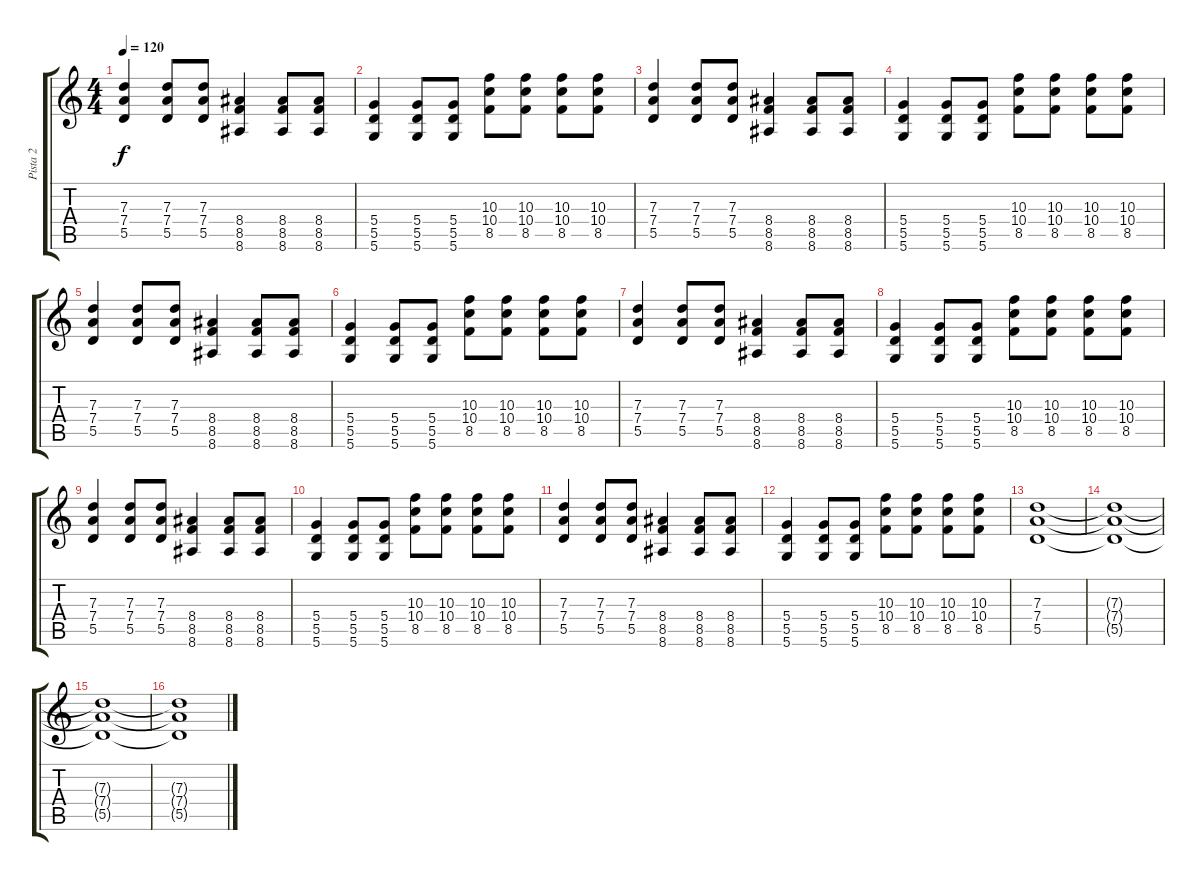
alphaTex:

\track ("Pista 2" "Pista 2") {instrument electricguitarclean}
\staff {score tabs}
\tuning (E4 B3 G3 D3 A2 D2) {hide}
\ts (4 4)
\tempo 120
\clef g2
\ks c
(7.3 7.4 5.5).4{dy f} (7.3 7.4 5.5).8 (7.3 7.4 5.5).8 (8.4 8.5 8.6).4 (8.4 8.5 8.6).8 (8.4 8.5 8.6).8 |
(5.4 5.5 5.6).4 (5.4 5.5 5.6).8 (5.4 5.5 5.6).8 (10.3 10.4 8.5).8 (10.3 10.4 8.5).8 (10.3 10.4 8.5).8 (10.3 10.4 8.5).8 |
(7.3 7.4 5.5).4 (7.3 7.4 5.5).8 (7.3 7.4 5.5).8 (8.4 8.5 8.6).4 (8.4 8.5 8.6).8 (8.4 8.5 8.6).8 |
(5.4 5.5 5.6).4 (5.4 5.5 5.6).8 (5.4 5.5 5.6).8 (10.3 10.4 8.5).8 (10.3 10.4 8.5).8 (10.3 10.4 8.5).8 (10.3 10.4 8.5).8 |
(7.3 7.4 5.5).4 (7.3 7.4 5.5).8 (7.3 7.4 5.5).8 (8.4 8.5 8.6).4 (8.4 8.5 8.6).8 (8.4 8.5 8.6).8 |
(5.4 5.5 5.6).4 (5.4 5.5 5.6).8 (5.4 5.5 5.6).8 (10.3 10.4 8.5).8 (10.3 10.4 8.5).8 (10.3 10.4 8.5).8 (10.3 10.4 8.5).8 |
(7.3 7.4 5.5).4 (7.3 7.4 5.5).8 (7.3 7.4 5.5).8 (8.4 8.5 8.6).4 (8.4 8.5 8.6).8 (8.4 8.5 8.6).8 |
(5.4 5.5 5.6).4 (5.4 5.5 5.6).8 (5.4 5.5 5.6).8 (10.3 10.4 8.5).8 (10.3 10.4 8.5).8 (10.3 10.4 8.5).8 (10.3 10.4 8.5).8 |
(7.3 7.4 5.5).4 (7.3 7.4 5.5).8 (7.3 7.4 5.5).8 (8.4 8.5 8.6).4 (8.4 8.5 8.6).8 (8.4 8.5 8.6).8 |
(5.4 5.5 5.6).4 (5.4 5.5 5.6).8 (5.4 5.5 5.6).8 (10.3 10.4 8.5).8 (10.3 10.4 8.5).8 (10.3 10.4 8.5).8 (10.3 10.4 8.5).8 |
(7.3 7.4 5.5).4 (7.3 7.4 5.5).8 (7.3 7.4 5.5).8 (8.4 8.5 8.6).4 (8.4 8.5 8.6).8 (8.4 8.5 8.6).8 |
(5.4 5.5 5.6).4 (5.4 5.5 5.6).8 (5.4 5.5 5.6).8 (10.3 10.4 8.5).8 (10.3 10.4 8.5).8 (10.3 10.4 8.5).8 (10.3 10.4 8.5).8 |
(7.3 7.4 5.5).1 |
(7.3{t} 7.4{t} 5.5{t}).1 |
(7.3{t} 7.4{t} 5.5{t}).1 |
(7.3{t} 7.4{t} 5.5{t}).1
